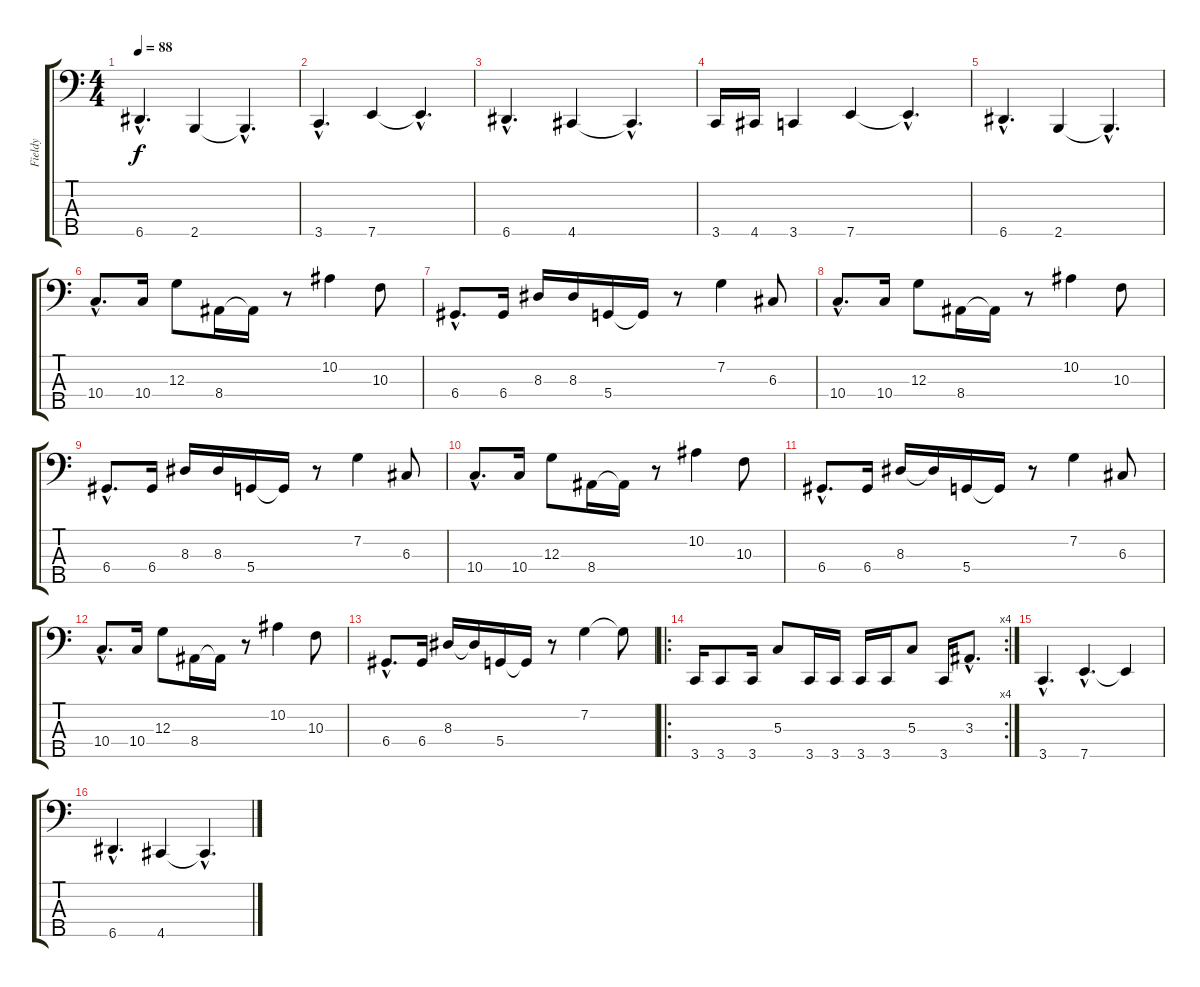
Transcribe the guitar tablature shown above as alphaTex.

\track ("Fieldy" "Fieldy") {instrument slapbass1}
\staff {score tabs}
\tuning (F2 C2 G1 D1 A0) {hide}
\ts (4 4)
\tempo 88
\clef f4
\ks c
6.5{hac}.4{d dy f} 2.5.4 2.5{hac t}.4{d} |
3.5{hac}.4{d} 7.5.4 7.5{hac t}.4{d} |
6.5{hac}.4{d} 4.5.4 4.5{hac t}.4{d} |
3.5.16 4.5.16 3.5.4 7.5.4 7.5{hac t}.4{d} |
6.5{hac}.4{d} 2.5.4 2.5{hac t}.4{d} |
10.4{hac}.8{d instrument electricbassfinger} 10.4.16 12.3.8 8.4.16 8.4{t}.16 r.8 10.2.4 10.3.8 |
6.4{hac}.8{d instrument electricbassfinger} 6.4.16 8.3.16 8.3.16 5.4.16 5.4{t}.16 r.8 7.2.4 6.3.8 |
10.4{hac}.8{d instrument electricbassfinger} 10.4.16 12.3.8 8.4.16 8.4{t}.16 r.8 10.2.4 10.3.8 |
6.4{hac}.8{d instrument electricbassfinger} 6.4.16 8.3.16 8.3.16 5.4.16 5.4{t}.16 r.8 7.2.4 6.3.8 |
10.4{hac}.8{d instrument electricbassfinger} 10.4.16 12.3.8 8.4.16 8.4{t}.16 r.8 10.2.4 10.3.8 |
6.4{hac}.8{d instrument electricbassfinger} 6.4.16 8.3.16 8.3{t}.16 5.4.16 5.4{t}.16 r.8 7.2.4 6.3.8 |
10.4{hac}.8{d instrument electricbassfinger} 10.4.16 12.3.8 8.4.16 8.4{t}.16 r.8 10.2.4 10.3.8 |
6.4{hac}.8{d instrument electricbassfinger} 6.4.16 8.3.16 8.3{t}.16 5.4.16 5.4{t}.16 r.8 7.2.4 7.2{t}.8 |
\ro
\rc 4
3.5.16{instrument slapbass1} 3.5.8 3.5.16 5.3.8 3.5.16 3.5.16 3.5.16 3.5.16 5.3.8 3.5.16 3.3{hac}.8{d} |
3.5{hac}.4{d} 7.5{hac}.4{d} 7.5{t}.4 |
6.5{hac}.4{d} 4.5.4 4.5{hac t}.4{d}
